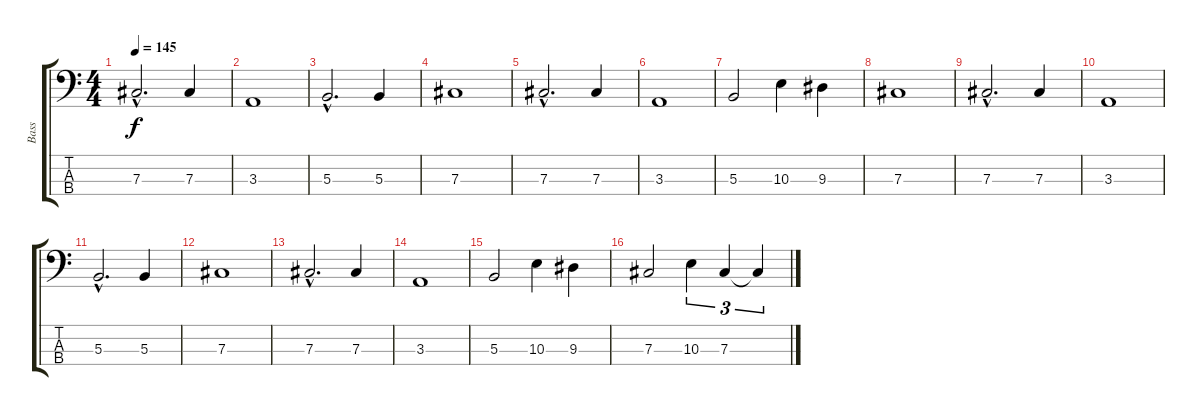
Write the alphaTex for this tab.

\track ("Bass" "Bass") {instrument electricbassfinger}
\staff {score tabs}
\tuning (E2 B1 Gb1 Db1) {hide}
\ts (4 4)
\tempo 145
\clef f4
\ks c
7.3{hac}.2{d dy f} 7.3.4 |
3.3.1 |
5.3{hac}.2{d} 5.3.4 |
7.3.1 |
7.3{hac}.2{d} 7.3.4 |
3.3.1 |
5.3.2 10.3.4 9.3.4 |
7.3.1 |
7.3{hac}.2{d} 7.3.4 |
3.3.1 |
5.3{hac}.2{d} 5.3.4 |
7.3.1 |
7.3{hac}.2{d} 7.3.4 |
3.3.1 |
5.3.2 10.3.4 9.3.4 |
7.3.2 10.3.4{tu (3 2)} 7.3.4{tu (3 2)} 7.3{t}.4{tu (3 2)}
